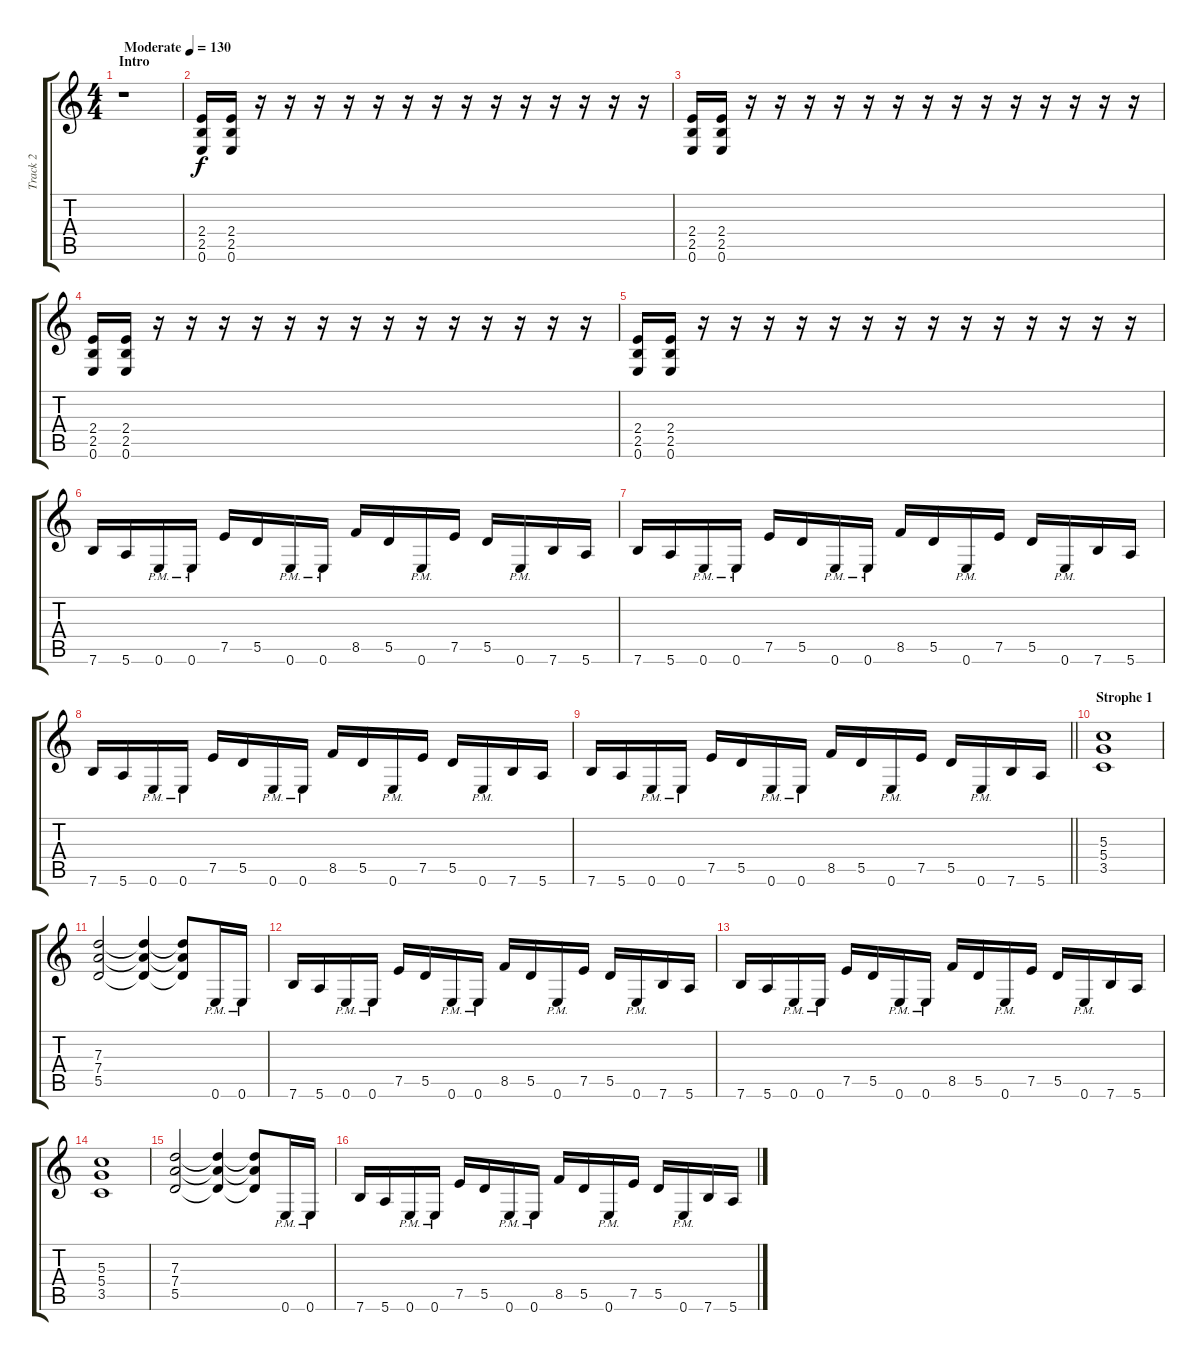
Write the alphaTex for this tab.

\track ("Track 2" "Track 2") {instrument distortionguitar}
\staff {score tabs}
\tuning (E4 B3 G3 D3 A2 E2) {hide}
\ts (4 4)
\section ("" "Intro")
\tempo (130 "Moderate")
\clef g2
\ks c
r.1{dy f instrument distortionguitar} |
(2.4 2.5 0.6).16 (2.4 2.5 0.6).16 r.16 r.16 r.16 r.16 r.16 r.16 r.16 r.16 r.16 r.16 r.16 r.16 r.16 r.16 |
(2.4 2.5 0.6).16 (2.4 2.5 0.6).16 r.16 r.16 r.16 r.16 r.16 r.16 r.16 r.16 r.16 r.16 r.16 r.16 r.16 r.16 |
(2.4 2.5 0.6).16 (2.4 2.5 0.6).16 r.16 r.16 r.16 r.16 r.16 r.16 r.16 r.16 r.16 r.16 r.16 r.16 r.16 r.16 |
(2.4 2.5 0.6).16 (2.4 2.5 0.6).16 r.16 r.16 r.16 r.16 r.16 r.16 r.16 r.16 r.16 r.16 r.16 r.16 r.16 r.16 |
7.6.16 5.6.16 0.6{pm}.16 0.6{pm}.16 7.5.16 5.5.16 0.6{pm}.16 0.6{pm}.16 8.5.16 5.5.16 0.6{pm}.16 7.5.16 5.5.16 0.6{pm}.16 7.6.16 5.6.16 |
7.6.16 5.6.16 0.6{pm}.16 0.6{pm}.16 7.5.16 5.5.16 0.6{pm}.16 0.6{pm}.16 8.5.16 5.5.16 0.6{pm}.16 7.5.16 5.5.16 0.6{pm}.16 7.6.16 5.6.16 |
7.6.16 5.6.16 0.6{pm}.16 0.6{pm}.16 7.5.16 5.5.16 0.6{pm}.16 0.6{pm}.16 8.5.16 5.5.16 0.6{pm}.16 7.5.16 5.5.16 0.6{pm}.16 7.6.16 5.6.16 |
\barLineRight lightlight
7.6.16 5.6.16 0.6{pm}.16 0.6{pm}.16 7.5.16 5.5.16 0.6{pm}.16 0.6{pm}.16 8.5.16 5.5.16 0.6{pm}.16 7.5.16 5.5.16 0.6{pm}.16 7.6.16 5.6.16 |
\section ("" "Strophe 1")
(5.3 5.4 3.5).1 |
(7.3 7.4 5.5).2 (7.3{t} 7.4{t} 5.5{t}).4 (7.3{t} 7.4{t} 5.5{t}).8 0.6{pm}.16 0.6{pm}.16 |
7.6.16 5.6.16 0.6{pm}.16 0.6{pm}.16 7.5.16 5.5.16 0.6{pm}.16 0.6{pm}.16 8.5.16 5.5.16 0.6{pm}.16 7.5.16 5.5.16 0.6{pm}.16 7.6.16 5.6.16 |
7.6.16 5.6.16 0.6{pm}.16 0.6{pm}.16 7.5.16 5.5.16 0.6{pm}.16 0.6{pm}.16 8.5.16 5.5.16 0.6{pm}.16 7.5.16 5.5.16 0.6{pm}.16 7.6.16 5.6.16 |
(5.3 5.4 3.5).1 |
(7.3 7.4 5.5).2 (7.3{t} 7.4{t} 5.5{t}).4 (7.3{t} 7.4{t} 5.5{t}).8 0.6{pm}.16 0.6{pm}.16 |
7.6.16 5.6.16 0.6{pm}.16 0.6{pm}.16 7.5.16 5.5.16 0.6{pm}.16 0.6{pm}.16 8.5.16 5.5.16 0.6{pm}.16 7.5.16 5.5.16 0.6{pm}.16 7.6.16 5.6.16
